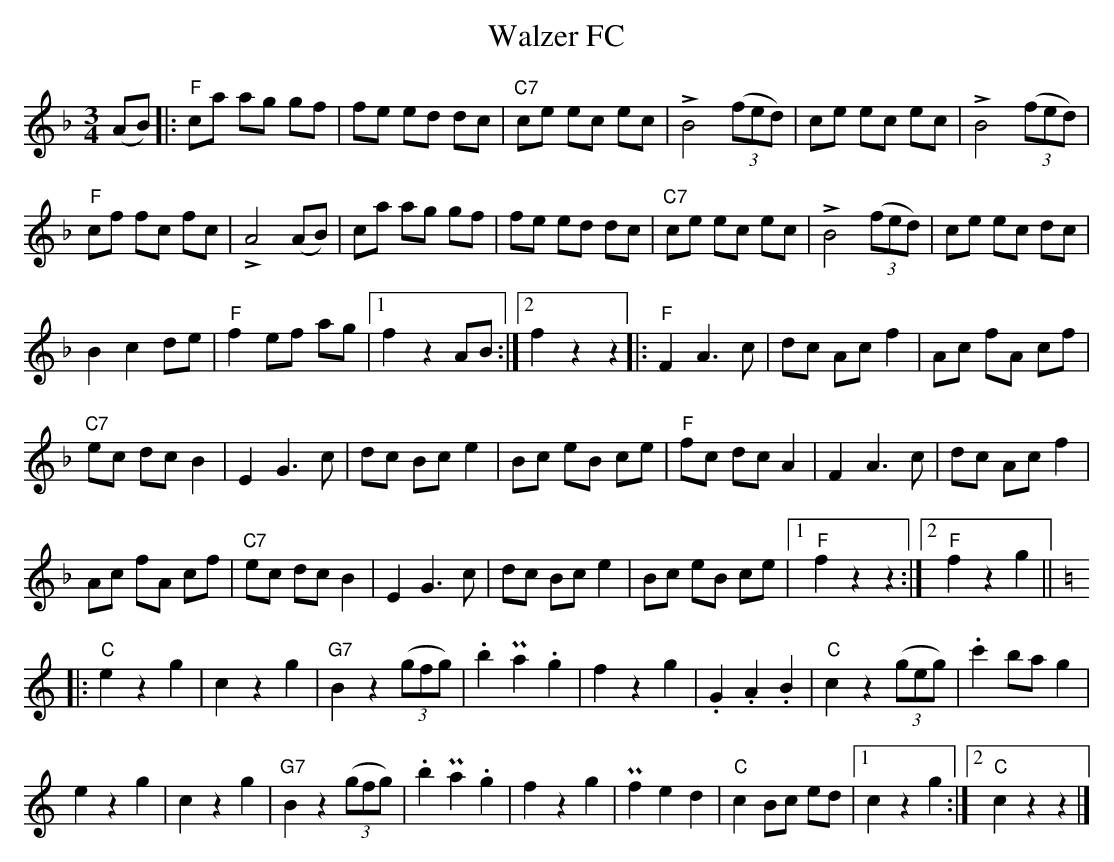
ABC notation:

X:1
T: Walzer FC
M:3/4
L:1/8
K:F
(AB) |: "F"ca ag gf | fe ed dc | "C7"ce ec ec | +>+B4 ((3fed) | ce ec ec | +>+B4 ((3fed) |
"F"cf fc fc | +>+A4 (AB) | ca ag gf | fe ed dc | "C7"ce ec ec | +>+B4 ((3fed) | ce ec dc |
B2c2 de | "F"f2 ef ag |1 f2z2AB :|2 f2z2z2 |: "F"F2A3c | dc Ac f2 | Ac fA cf |
"C7"ec dc B2 | E2G3c | dc Bc e2 | Bc eB ce | "F"fc dc A2 | F2A3c | dc Ac f2 |
Ac fA cf | "C7"ec dc B2 | E2G3c | dc Bc e2 | Bc eB ce |1 "F"f2z2z2 :|2 "F"f2z2g2 || [K:C] [L:1/4]
|: "C"ezg | czg | "G7"Bz ((3g/f/g/) | .b Pa .g | fzg | .G.A.B | "C"cz ((3g/e/g/) | .c' b/a/ g |
ezg | czg | "G7"Bz ((3g/f/g/) | .b Pa .g | fzg | Pf ed | "C"c B/c/ e/d/ |1 czg :|2 "C"czz |]
